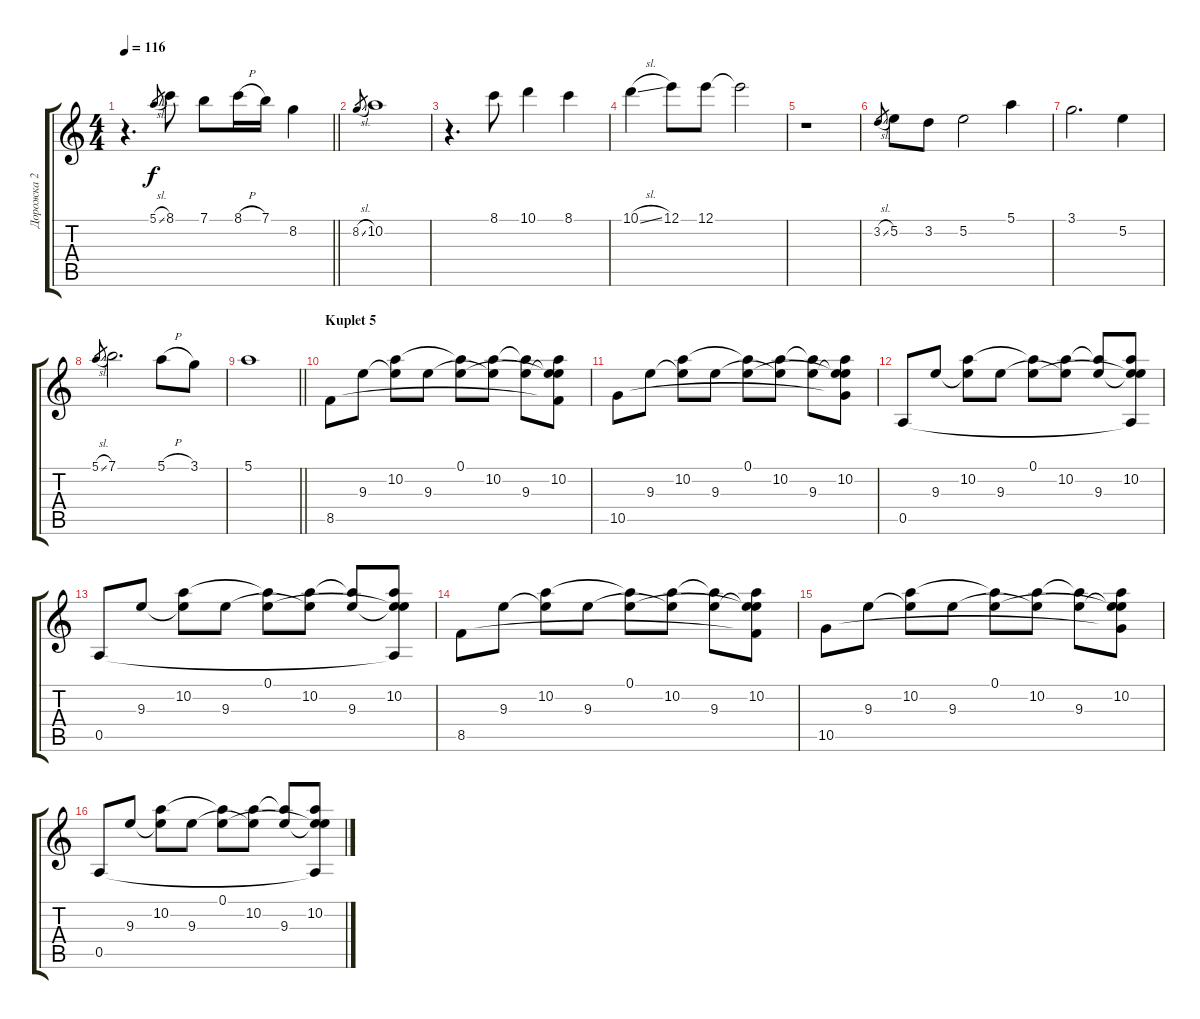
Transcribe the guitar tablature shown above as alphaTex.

\track ("Дорожка 2" "Дорожка 2") {instrument acousticguitarsteel}
\staff {score tabs}
\tuning (E4 B3 G3 D3 A2 E2) {hide}
\ts (4 4)
\tempo 116
\clef g2
\barLineRight lightlight
\ks c
r.4{d dy f} 5.1{sl}.8{gr} 8.1.8 7.1.8 8.1{h}.16 7.1.16 8.2.4 |
8.2{sl}.8{gr} 10.2.1 |
r.4{d} 8.1.8 10.1.4 8.1.4 |
10.1{sl}.4 12.1.8 12.1.8 12.1{t}.2 |
r.1 |
3.2{sl}.8{gr} 5.2.8 3.2.8 5.2.2 5.1.4 |
3.1.2{d} 5.2.4 |
5.1{sl}.8{gr} 7.1.2{d} 5.1{h}.8 3.1.8 |
\barLineRight lightlight
5.1.1 |
\section ("" "Kuplet 5")
8.5.8 9.3.8 (10.2 9.3{t}).8 9.3.8 (0.1 10.2{t}).8 (10.2 9.3{t}).8 (10.2{t} 9.3).8 (0.1{t} 10.2 9.3{t} 8.5{t}).8 |
10.5.8 9.3.8 (10.2 9.3{t}).8 9.3.8 (0.1 10.2{t}).8 (10.2 9.3{t}).8 (10.2{t} 9.3).8 (0.1{t} 10.2 9.3{t} 10.5{t}).8 |
0.5.8 9.3.8 (10.2 9.3{t}).8 9.3.8 (0.1 10.2{t}).8 (10.2 9.3{t}).8 (10.2{t} 9.3).8 (0.1{t} 10.2 9.3{t} 0.5{t}).8 |
0.5.8 9.3.8 (10.2 9.3{t}).8 9.3.8 (0.1 10.2{t}).8 (10.2 9.3{t}).8 (10.2{t} 9.3).8 (0.1{t} 10.2 9.3{t} 0.5{t}).8 |
8.5.8 9.3.8 (10.2 9.3{t}).8 9.3.8 (0.1 10.2{t}).8 (10.2 9.3{t}).8 (10.2{t} 9.3).8 (0.1{t} 10.2 9.3{t} 8.5{t}).8 |
10.5.8 9.3.8 (10.2 9.3{t}).8 9.3.8 (0.1 10.2{t}).8 (10.2 9.3{t}).8 (10.2{t} 9.3).8 (0.1{t} 10.2 9.3{t} 10.5{t}).8 |
0.5.8 9.3.8 (10.2 9.3{t}).8 9.3.8 (0.1 10.2{t}).8 (10.2 9.3{t}).8 (10.2{t} 9.3).8 (0.1{t} 10.2 9.3{t} 0.5{t}).8
